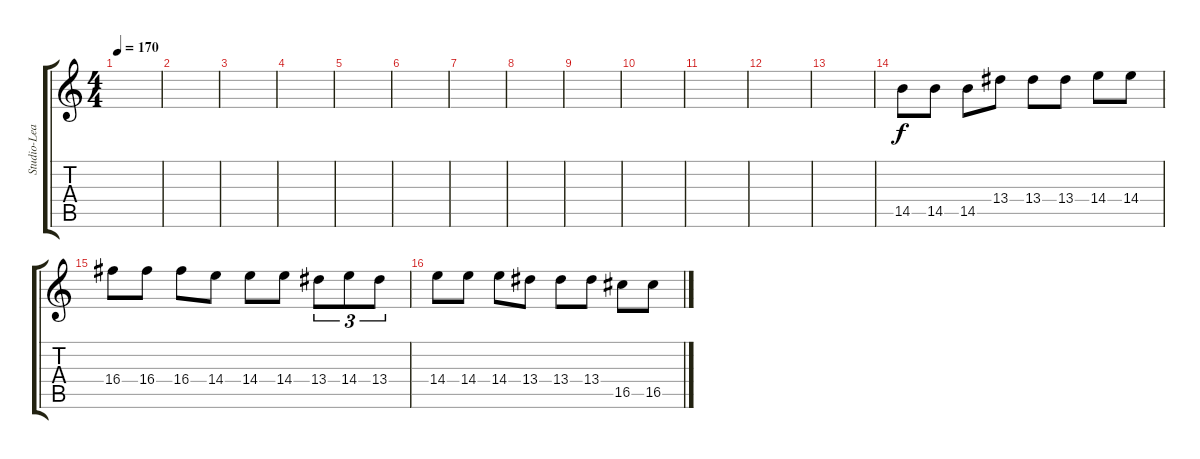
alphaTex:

\track ("Studio-Lead Guitar" "Studio-Lea") {instrument distortionguitar}
\staff {score tabs}
\tuning (E4 B3 G3 D3 A2 E2) {hide}
\ts (4 4)
\tempo 170
\clef g2
\ks c
|
|
|
|
|
|
|
|
|
|
|
|
|
14.5.8{volume 13} 14.5.8 14.5.8 13.4.8 13.4.8 13.4.8 14.4.8 14.4.8 |
16.4.8 16.4.8 16.4.8 14.4.8 14.4.8 14.4.8 13.4.8{tu (3 2)} 14.4.8{tu (3 2)} 13.4.8{tu (3 2)} |
14.4.8 14.4.8 14.4.8 13.4.8 13.4.8 13.4.8 16.5.8 16.5.8
